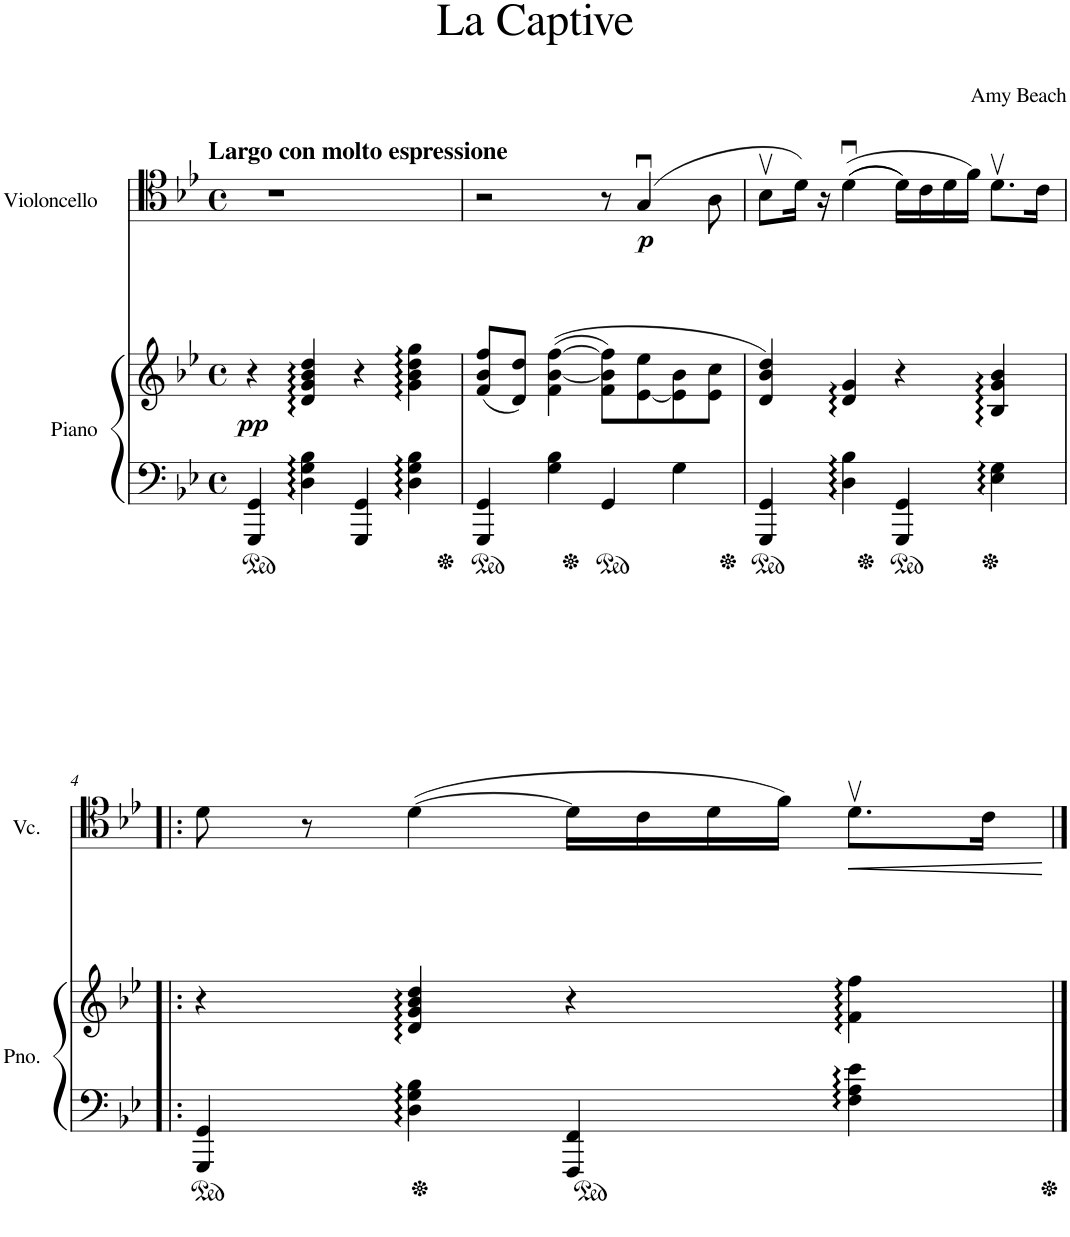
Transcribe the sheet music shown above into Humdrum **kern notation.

**kern	**kern	**dynam	**kern	**dynam
*part2	*part2	*part2	*part1	*part1
*staff3	*staff2	*staff2/3	*staff1	*staff1
*I"Piano	*	*	*I"Violoncello	*
*I'Pno.	*	*	*I'Vc.	*
*clefF4	*clefG2	*	*clefC4	*
*k[b-e-]	*k[b-e-]	*	*k[b-e-]	*
*M4/4	*M4/4	*	*M4/4	*
*met(c)	*met(c)	*	*met(c)	*
=1	=1	=1	=1	=1
!	!	!	!LO:TX:a:B:t=Largo con molto espressione	!
!	!	!LO:DY:b	!	!
4GGG/ 4GG/	4r	pp	1r	.
4D\:: 4G\:: 4B-\::	4d/:: 4g/:: 4b-/:: 4dd/::	.	.	.
4GGG/ 4GG/	4r	.	.	.
4D\:: 4G\:: 4B-\::	4g\:: 4b-\:: 4dd\:: 4gg\::	.	.	.
=2	=2	=2	=2	=2
4GGG/ 4GG/	(8f/ 8b-/ 8ff/L	.	2r	.
.	8d/ 8dd/J)	.	.	.
4G\ 4B-\	((>4f\ [4b-\ [4ff\	.	.	.
4GG/	8f\ 8b-\] 8ff\]L)	.	8r	.
!	!	!	!	!LO:DY:b
.	[8e-\ 8ee-\	.	(4Gu/	p
4G\	8e-\] 8b-\	.	.	.
.	8e-\ 8cc\J	.	8A\	.
=3	=3	=3	=3	=3
4GGG/ 4GG/	4d/ 4b-/ 4dd/)	.	8B-v\L	.
.	.	.	16d\Jk)	.
.	.	.	16r	.
4D\:: 4B-\::	4d/:: 4g/::	.	(((4du\	.
4GGG/ 4GG/	4r	.	16d\LL))	.
.	.	.	16c\	.
.	.	.	16d\	.
.	.	.	16f\JJ)	.
4E-\:: 4G\::	4B-/:: 4g/:: 4b-/::	.	8.dv\L	.
.	.	.	16c\Jk	.
!!LO:LB:g=z
=4!|:	=4!|:	=4!|:	=4!|:	=4!|:
4GGG/ 4GG/	4r	.	8d\	.
.	.	.	8r	.
4D\:: 4G\:: 4B-\::	4d/:: 4g/:: 4b-/:: 4dd/::	.	([4d\	.
4FFF/ 4FF/	4r	.	16d\LL]	.
.	.	.	16c\	.
.	.	.	16d\	.
.	.	.	16f\JJ)	.
!	!	!	!	!LO:HP:b
4F\:: 4A\:: 4e-\::	4f\:: 4ff\::	.	8.dv\L	<
.	.	.	16c\Jk	.
.	.	.	.	[
==	==	==	==	==
*-	*-	*-	*-	*-
